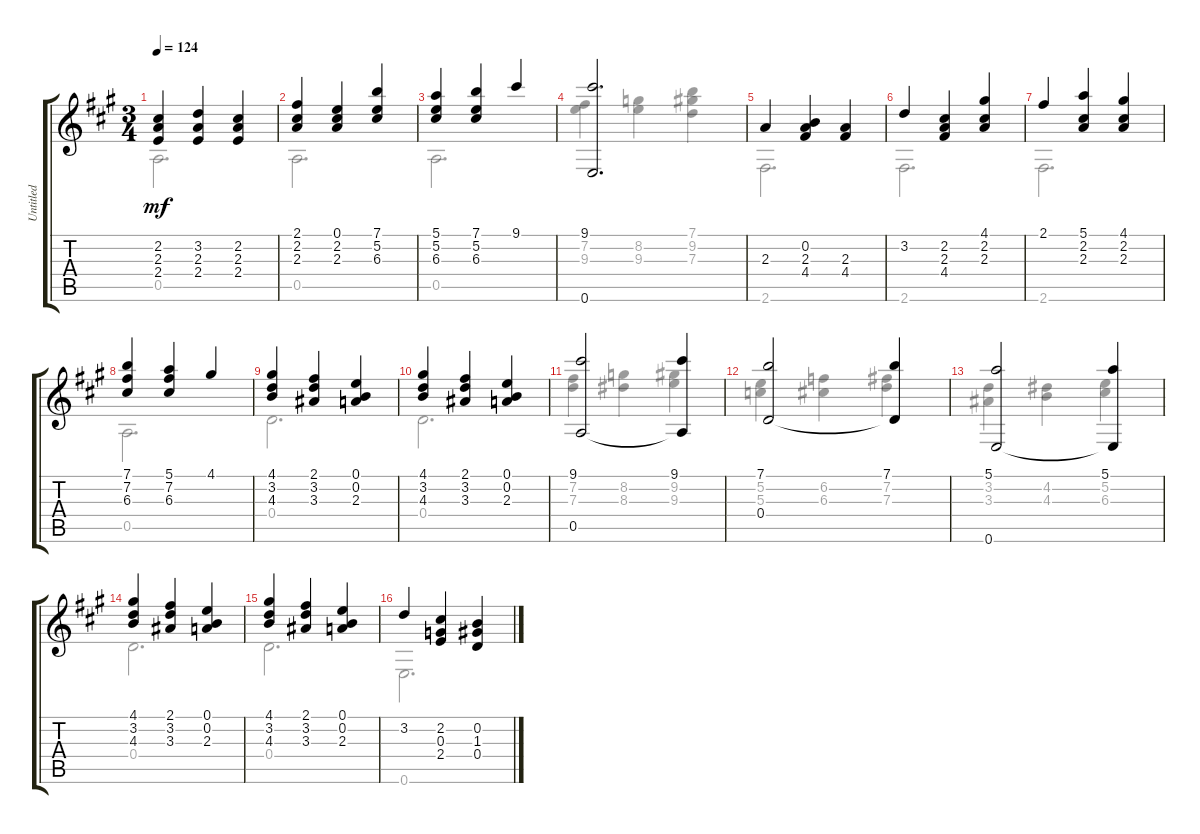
\track ("Untitled" "Untitled") {instrument acousticguitarnylon}
\staff {score tabs}
\tuning (E4 B3 G3 D3 A2 E2) {hide}
\voice
\ts (3 4)
\tempo 124
\clef g2
\ks a
(2.2 2.3 2.4).4{dy mf} (3.2 2.3 2.4).4 (2.2 2.3 2.4).4 |
(2.1 2.2 2.3).4 (0.1 2.2 2.3).4 (7.1 5.2 6.3).4 |
(5.1 5.2 6.3).4 (7.1 5.2 6.3).4 9.1.4 |
(9.1 0.6).2{d} |
2.3.4 (0.2 2.3 4.4).4 (2.3 4.4).4 |
3.2.4 (2.2 2.3 4.4).4 (4.1 2.2 2.3).4 |
2.1.4 (5.1 2.2 2.3).4 (4.1 2.2 2.3).4 |
(7.1 7.2 6.3).4 (5.1 7.2 6.3).4 4.1.4 |
(4.1 3.2 4.3).4 (2.1 3.2 3.3).4 (0.1 0.2 2.3).4 |
(4.1 3.2 4.3).4 (2.1 3.2 3.3).4 (0.1 0.2 2.3).4 |
(9.1 0.5).2 (9.1 0.5{t}).4 |
(7.1 0.4).2 (7.1 0.4{t}).4 |
(5.1 0.6).2 (5.1 0.6{t}).4 |
(4.1 3.2 4.3).4 (2.1 3.2 3.3).4 (0.1 0.2 2.3).4 |
(4.1 3.2 4.3).4 (2.1 3.2 3.3).4 (0.1 0.2 2.3).4 |
3.2.4 (2.2 0.3 2.4).4 (0.2 1.3 0.4).4
\voice
\clef g2
\ottava regular
\simile none
\ks a
0.5.2{d dy mf} |
0.5.2{d} |
0.5.2{d} |
(7.2 9.3).4 (8.2 9.3).4 (7.1 9.2 7.3).4 |
2.6.2{d} |
2.6.2{d} |
2.6.2{d} |
0.5.2{d} |
0.4.2{d} |
0.4.2{d} |
(7.2 7.3).4 (8.2 8.3).4 (9.2 9.3).4 |
(5.2 5.3).4 (6.2 6.3).4 (7.2 7.3).4 |
(3.2 3.3).4 (4.2 4.3).4 (5.2 6.3).4 |
0.4.2{d} |
0.4.2{d} |
0.6.2{d}
